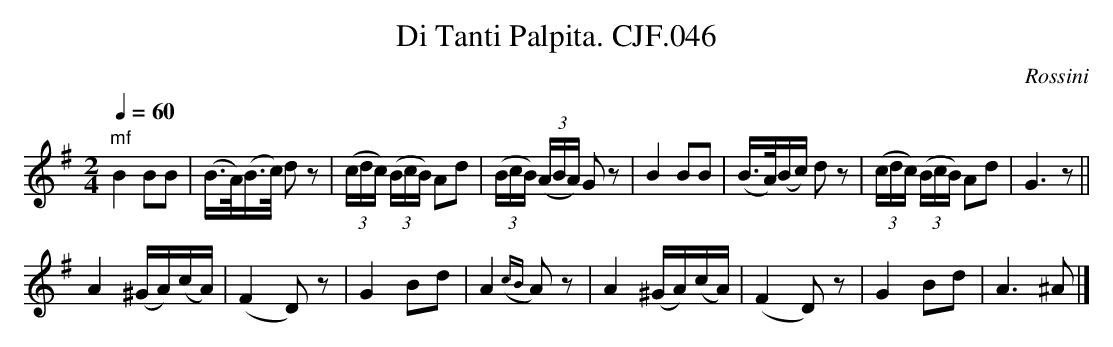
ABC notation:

X:1
T:Di Tanti Palpita. CJF.046
C:Rossini
M:2/4
L:1/16
Q:1/4=60
K:G
"mf"B4 B2B2|(B>A)(B>c) d2z2|((3cdc) ((3BcB) A2d2|\
((3BcB) ((3ABA) G2z2|B4 B2B2|(B>A)(Bc) d2z2|\
((3cdc) ((3BcB) A2d2|G6z2||
A4(^GA)(cA)|(F4D2)z2|G4B2d2|A4({cB}A2)z2|\
A4(^GA)(cA)|(F4D2)z2|G4B2d2|A6^A2|]
